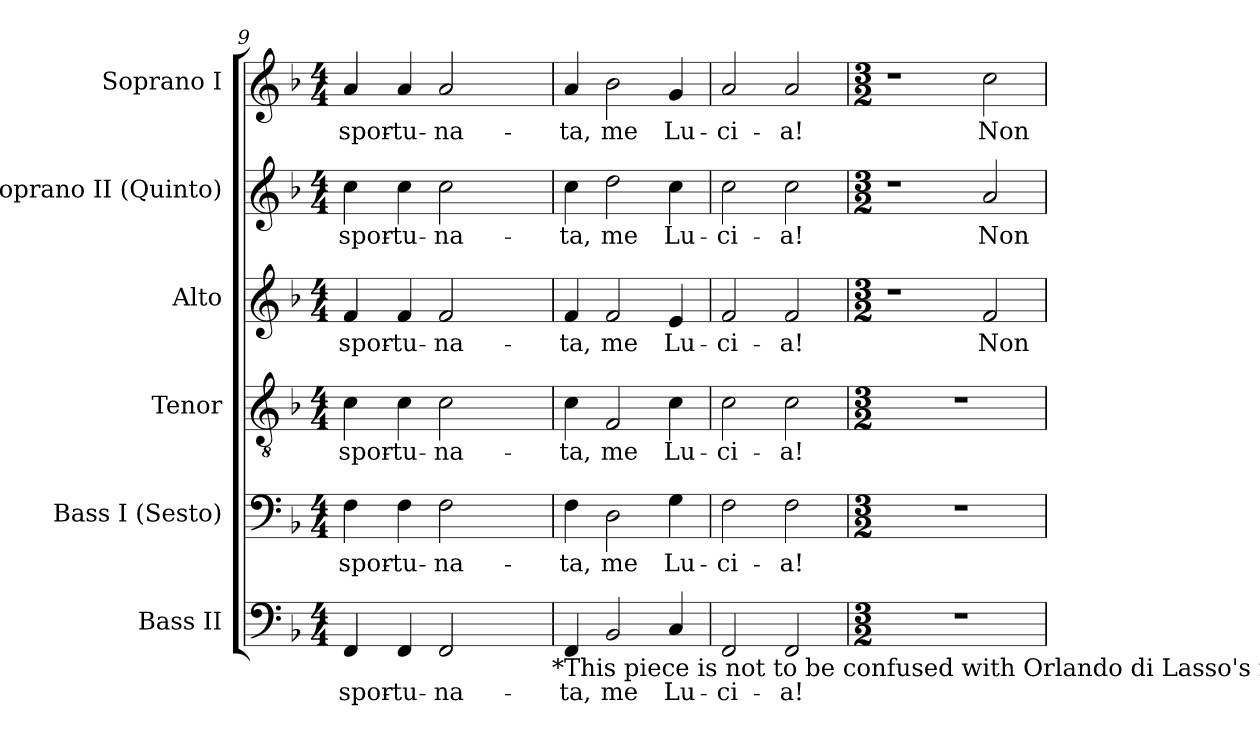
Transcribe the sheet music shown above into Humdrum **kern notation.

**kern	**text	**kern	**text	**kern	**text	**kern	**text	**kern	**text	**kern	**text
*part6	*part6	*part5	*part5	*part4	*part4	*part3	*part3	*part2	*part2	*part1	*part1
*staff6	*staff6	*staff5	*staff5	*staff4	*staff4	*staff3	*staff3	*staff2	*staff2	*staff1	*staff1
*I"Bass II	*	*I"Bass I (Sesto)	*	*I"Tenor	*	*I"Alto	*	*I"Soprano II (Quinto)	*	*I"Soprano I	*
*I'B.	*	*I'B.	*	*I'T.	*	*I'A.	*	*I'S.	*	*I'S.	*
!!LO:LB:g=z
*clefF4	*	*clefF4	*	*clefGv2	*	*clefG2	*	*clefG2	*	*clefG2	*
*	*	*	*	*ITrd7c12	*	*	*	*	*	*	*
*k[b-]	*	*k[b-]	*	*k[b-]	*	*k[b-]	*	*k[b-]	*	*k[b-]	*
*F:	*	*F:	*	*F:	*	*F:	*	*F:	*	*F:	*
*M4/4	*	*M4/4	*	*M4/4	*	*M4/4	*	*M4/4	*	*M4/4	*
=9	=9	=9	=9	=9	=9	=9	=9	=9	=9	=9	=9
!	!LO:LY:b:color=#000000	!	!	!	!	!	!	!	!	!	!
!	!	!	!LO:LY:b:color=#000000	!	!	!	!	!	!	!	!
!	!	!	!	!	!LO:LY:b:color=#000000	!	!	!	!	!	!
!	!	!	!	!	!	!	!LO:LY:b:color=#000000	!	!	!	!
!	!	!	!	!	!	!	!	!	!LO:LY:b:color=#000000	!	!
!	!	!	!	!	!	!	!	!	!	!	!LO:LY:b:color=#000000
*^	*	*	*	*	*	*	*	*	*	*	*
4FFi/	2ryy	spor-	4Fi\	spor-	4Ci\	spor-	4fi/	spor-	4cci\	spor-	4ai/	spor-
!	!	!LO:LY:b:color=#000000	!	!	!	!	!	!	!	!	!	!
!	!	!	!	!LO:LY:b:color=#000000	!	!	!	!	!	!	!	!
!	!	!	!	!	!	!LO:LY:b:color=#000000	!	!	!	!	!	!
!	!	!	!	!	!	!	!	!LO:LY:b:color=#000000	!	!	!	!
!	!	!	!	!	!	!	!	!	!	!LO:LY:b:color=#000000	!	!
!	!	!	!	!	!	!	!	!	!	!	!	!LO:LY:b:color=#000000
4FFi/	.	-tu-	4Fi\	-tu-	4Ci\	-tu-	4fi/	-tu-	4cci\	-tu-	4ai/	-tu-
!	!	!LO:LY:b:color=#000000	!	!	!	!	!	!	!	!	!	!
!	!	!	!	!LO:LY:b:color=#000000	!	!	!	!	!	!	!	!
!	!	!	!	!	!	!LO:LY:b:color=#000000	!	!	!	!	!	!
!	!	!	!	!	!	!	!	!LO:LY:b:color=#000000	!	!	!	!
!	!	!	!	!	!	!	!	!	!	!LO:LY:b:color=#000000	!	!
!	!	!	!	!	!	!	!	!	!	!	!	!LO:LY:b:color=#000000
2FFi/	4ryy	-na-	2Fi\	-na-	2Ci\	-na-	2fi/	-na-	2cci\	-na-	2ai/	-na-
.	8ryy	.	.	.	.	.	.	.	.	.	.	.
.	16ryy	.	.	.	.	.	.	.	.	.	.	.
.	32ryy	.	.	.	.	.	.	.	.	.	.	.
.	64ryy	.	.	.	.	.	.	.	.	.	.	.
.	128...ryy	.	.	.	.	.	.	.	.	.	.	.
!	!LO:TX:b:t=*This piece is not to be confused with Orlando di Lasso's remarkably similar composition on the same text	!	!	!	!	!	!	!	!	!	!	!
.	1024ryy	.	.	.	.	.	.	.	.	.	.	.
*v	*v	*	*	*	*	*	*	*	*	*	*	*
=10	=10	=10	=10	=10	=10	=10	=10	=10	=10	=10	=10
*^	*	*	*	*	*	*	*	*	*	*	*
!	!	!LO:LY:b:color=#000000	!	!	!	!	!	!	!	!	!	!
*v	*v	*	*	*	*	*	*	*	*	*	*	*
*^	*	*	*	*	*	*	*	*	*	*	*
!	!	!	!	!LO:LY:b:color=#000000	!	!	!	!	!	!	!	!
*v	*v	*	*	*	*	*	*	*	*	*	*	*
*^	*	*	*	*	*	*	*	*	*	*	*
!	!	!	!	!	!	!LO:LY:b:color=#000000	!	!	!	!	!	!
*v	*v	*	*	*	*	*	*	*	*	*	*	*
*^	*	*	*	*	*	*	*	*	*	*	*
!	!	!	!	!	!	!	!	!LO:LY:b:color=#000000	!	!	!	!
*v	*v	*	*	*	*	*	*	*	*	*	*	*
*^	*	*	*	*	*	*	*	*	*	*	*
!	!	!	!	!	!	!	!	!	!	!LO:LY:b:color=#000000	!	!
*v	*v	*	*	*	*	*	*	*	*	*	*	*
*^	*	*	*	*	*	*	*	*	*	*	*
!	!	!	!	!	!	!	!	!	!	!	!	!LO:LY:b:color=#000000
*v	*v	*	*	*	*	*	*	*	*	*	*	*
4FFi/	-ta,	4Fi\	-ta,	4Ci\	-ta,	4fi/	-ta,	4cci\	-ta,	4ai/	-ta,
!	!LO:LY:b:color=#000000	!	!	!	!	!	!	!	!	!	!
!	!	!	!LO:LY:b:color=#000000	!	!	!	!	!	!	!	!
!	!	!	!	!	!LO:LY:b:color=#000000	!	!	!	!	!	!
!	!	!	!	!	!	!	!LO:LY:b:color=#000000	!	!	!	!
!	!	!	!	!	!	!	!	!	!LO:LY:b:color=#000000	!	!
!	!	!	!	!	!	!	!	!	!	!	!LO:LY:b:color=#000000
2BB-i/	me	2Di\	me	2FFi/	me	2fi/	me	2ddi\	me	2b-i\	me
!	!LO:LY:b:color=#000000	!	!	!	!	!	!	!	!	!	!
!	!	!	!LO:LY:b:color=#000000	!	!	!	!	!	!	!	!
!	!	!	!	!	!LO:LY:b:color=#000000	!	!	!	!	!	!
!	!	!	!	!	!	!	!LO:LY:b:color=#000000	!	!	!	!
!	!	!	!	!	!	!	!	!	!LO:LY:b:color=#000000	!	!
!	!	!	!	!	!	!	!	!	!	!	!LO:LY:b:color=#000000
4Ci/	Lu-	4Gi\	Lu-	4Ci\	Lu-	4ei/	Lu-	4cci\	Lu-	4gi/	Lu-
=11	=11	=11	=11	=11	=11	=11	=11	=11	=11	=11	=11
!	!LO:LY:b:color=#000000	!	!	!	!	!	!	!	!	!	!
!	!	!	!LO:LY:b:color=#000000	!	!	!	!	!	!	!	!
!	!	!	!	!	!LO:LY:b:color=#000000	!	!	!	!	!	!
!	!	!	!	!	!	!	!LO:LY:b:color=#000000	!	!	!	!
!	!	!	!	!	!	!	!	!	!LO:LY:b:color=#000000	!	!
!	!	!	!	!	!	!	!	!	!	!	!LO:LY:b:color=#000000
2FFi/	-ci-	2Fi\	-ci-	2Ci\	-ci-	2fi/	-ci-	2cci\	-ci-	2ai/	-ci-
!	!LO:LY:b:color=#000000	!	!	!	!	!	!	!	!	!	!
!	!	!	!LO:LY:b:color=#000000	!	!	!	!	!	!	!	!
!	!	!	!	!	!LO:LY:b:color=#000000	!	!	!	!	!	!
!	!	!	!	!	!	!	!LO:LY:b:color=#000000	!	!	!	!
!	!	!	!	!	!	!	!	!	!LO:LY:b:color=#000000	!	!
!	!	!	!	!	!	!	!	!	!	!	!LO:LY:b:color=#000000
2FFi/	-a!	2Fi\	-a!	2Ci\	-a!	2fi/	-a!	2cci\	-a!	2ai/	-a!
=12	=12	=12	=12	=12	=12	=12	=12	=12	=12	=12	=12
*M3/2	*	*M3/2	*	*M3/2	*	*M3/2	*	*M3/2	*	*M3/2	*
!LO:N:vis=1	!	!LO:N:vis=1	!	!LO:N:vis=1	!	!	!	!	!	!	!
1.r	.	1.r	.	1.r	.	1r	.	1r	.	1r	.
!	!	!	!	!	!	!	!LO:LY:b:color=#000000	!	!	!	!
!	!	!	!	!	!	!	!	!	!LO:LY:b:color=#000000	!	!
!	!	!	!	!	!	!	!	!	!	!	!LO:LY:b:color=#000000
.	.	.	.	.	.	2fi/	Non	2ai/	Non	2cci\	Non
=	=	=	=	=	=	=	=	=	=	=	=
*-	*-	*-	*-	*-	*-	*-	*-	*-	*-	*-	*-
